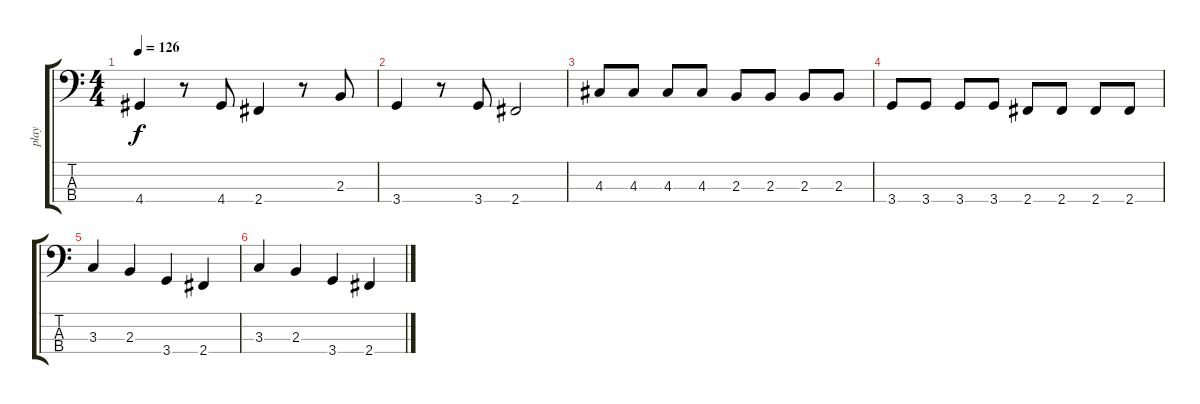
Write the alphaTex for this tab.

\track ("play" "play") {instrument electricbassfinger}
\staff {score tabs}
\tuning (G2 D2 A1 E1) {hide}
\ts (4 4)
\tempo 126
\clef f4
\ks c
4.4.4{dy f} r.8 4.4.8 2.4.4 r.8 2.3.8 |
3.4.4 r.8 3.4.8 2.4.2 |
4.3.8 4.3.8 4.3.8 4.3.8 2.3.8 2.3.8 2.3.8 2.3.8 |
3.4.8 3.4.8 3.4.8 3.4.8 2.4.8 2.4.8 2.4.8 2.4.8 |
3.3.4 2.3.4 3.4.4 2.4.4 |
3.3.4 2.3.4 3.4.4 2.4.4
